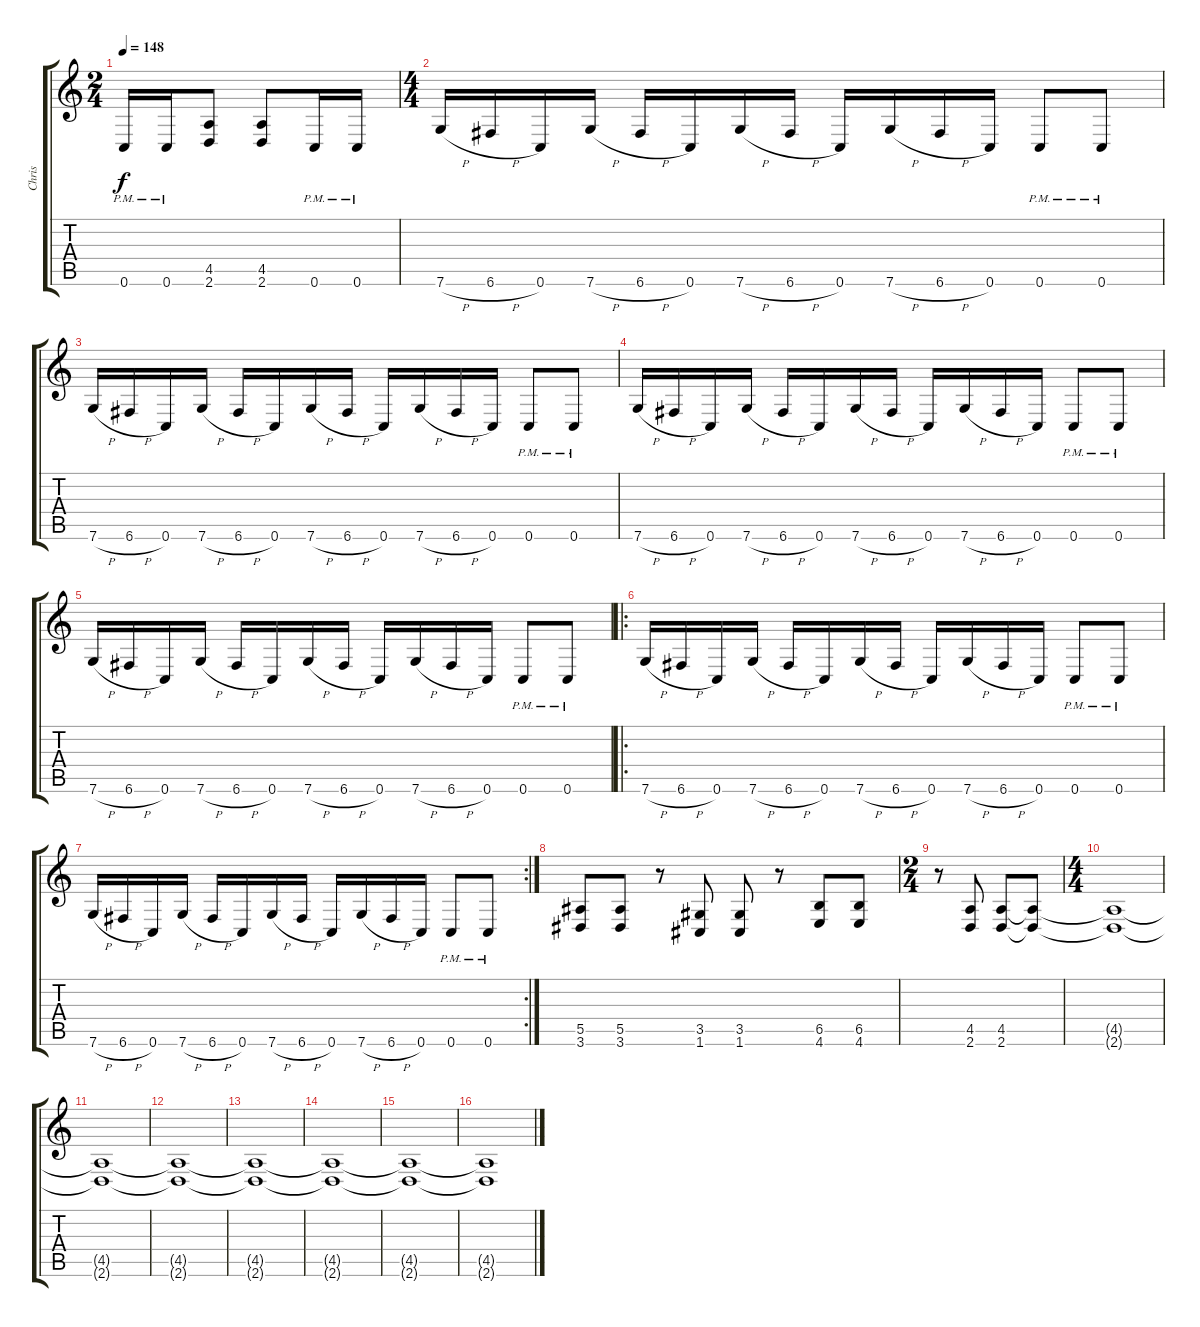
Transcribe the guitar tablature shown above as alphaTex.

\track ("Chris" "Chris") {instrument distortionguitar}
\staff {score tabs}
\tuning (C4 G3 Eb3 Bb2 F2 C2) {hide}
\ts (2 4)
\tempo 148
\clef g2
\ks c
0.6{pm}.16{dy f} 0.6{pm}.16 (4.5 2.6).8 (4.5 2.6).8 0.6{pm}.16 0.6{pm}.16 |
\ts (4 4)
7.6{h}.16 6.6{h}.16 0.6.16 7.6{h}.16 6.6{h}.16 0.6.16 7.6{h}.16 6.6{h}.16 0.6.16 7.6{h}.16 6.6{h}.16 0.6.16 0.6{pm}.8 0.6{pm}.8 |
7.6{h}.16 6.6{h}.16 0.6.16 7.6{h}.16 6.6{h}.16 0.6.16 7.6{h}.16 6.6{h}.16 0.6.16 7.6{h}.16 6.6{h}.16 0.6.16 0.6{pm}.8 0.6{pm}.8 |
7.6{h}.16 6.6{h}.16 0.6.16 7.6{h}.16 6.6{h}.16 0.6.16 7.6{h}.16 6.6{h}.16 0.6.16 7.6{h}.16 6.6{h}.16 0.6.16 0.6{pm}.8 0.6{pm}.8 |
7.6{h}.16 6.6{h}.16 0.6.16 7.6{h}.16 6.6{h}.16 0.6.16 7.6{h}.16 6.6{h}.16 0.6.16 7.6{h}.16 6.6{h}.16 0.6.16 0.6{pm}.8 0.6{pm}.8 |
\ro
7.6{h}.16 6.6{h}.16 0.6.16 7.6{h}.16 6.6{h}.16 0.6.16 7.6{h}.16 6.6{h}.16 0.6.16 7.6{h}.16 6.6{h}.16 0.6.16 0.6{pm}.8 0.6{pm}.8 |
\rc 2
7.6{h}.16 6.6{h}.16 0.6.16 7.6{h}.16 6.6{h}.16 0.6.16 7.6{h}.16 6.6{h}.16 0.6.16 7.6{h}.16 6.6{h}.16 0.6.16 0.6{pm}.8 0.6{pm}.8 |
(5.5 3.6).8 (5.5 3.6).8 r.8 (3.5 1.6).8 (3.5 1.6).8 r.8 (6.5 4.6).8 (6.5 4.6).8 |
\ts (2 4)
r.8 (4.5 2.6).8 (4.5 2.6).8 (4.5{t} 2.6{t}).8 |
\ts (4 4)
(4.5{t} 2.6{t}).1 |
(4.5{t} 2.6{t}).1 |
(4.5{t} 2.6{t}).1 |
(4.5{t} 2.6{t}).1 |
(4.5{t} 2.6{t}).1 |
(4.5{t} 2.6{t}).1 |
(4.5{t} 2.6{t}).1
